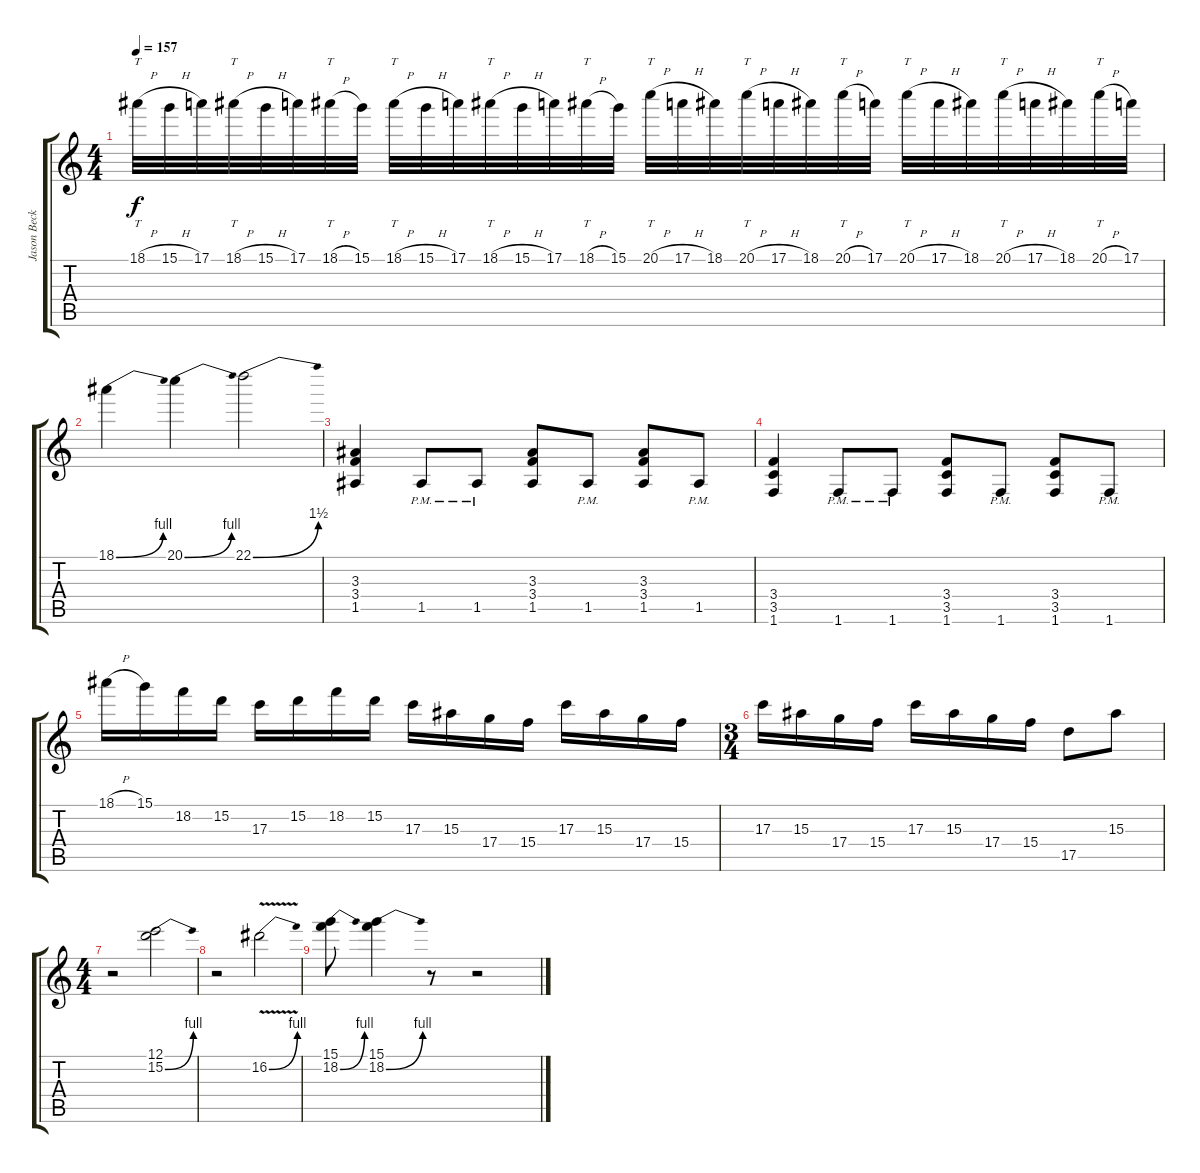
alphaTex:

\track ("Jason Becker" "Jason Beck") {instrument distortionguitar}
\staff {score tabs}
\tuning (E4 B3 G3 D3 A2 E2) {hide}
\ts (4 4)
\tempo 157
\clef g2
\ks c
18.1{h}.32{tt dy f} 15.1{h}.32 17.1.32 18.1{h}.32{tt} 15.1{h}.32 17.1.32 18.1{h}.32{tt} 15.1.32 18.1{h}.32{tt} 15.1{h}.32 17.1.32 18.1{h}.32{tt} 15.1{h}.32 17.1.32 18.1{h}.32{tt} 15.1.32 20.1{h}.32{tt} 17.1{h}.32 18.1.32 20.1{h}.32{tt} 17.1{h}.32 18.1.32 20.1{h}.32{tt} 17.1.32 20.1{h}.32{tt} 17.1{h}.32 18.1.32 20.1{h}.32{tt} 17.1{h}.32 18.1.32 20.1{h}.32{tt} 17.1.32 |
18.1{be (bend 0 0 60 4)}.4 20.1{be (bend 0 0 60 4)}.4 22.1{be (bend 0 0 60 6)}.2 |
(3.3 3.4 1.5).4 1.5{pm}.8 1.5{pm}.8 (3.3 3.4 1.5).8 1.5{pm}.8 (3.3 3.4 1.5).8 1.5{pm}.8 |
(3.4 3.5 1.6).4 1.6{pm}.8 1.6{pm}.8 (3.4 3.5 1.6).8 1.6{pm}.8 (3.4 3.5 1.6).8 1.6{pm}.8 |
18.1{h}.16 15.1.16 18.2.16 15.2.16 17.3.16 15.2.16 18.2.16 15.2.16 17.3.16 15.3.16 17.4.16 15.4.16 17.3.16 15.3.16 17.4.16 15.4.16 |
\ts (3 4)
17.3.16 15.3.16 17.4.16 15.4.16 17.3.16 15.3.16 17.4.16 15.4.16 17.5.8 15.3.8 |
\ts (4 4)
r.2 (12.1 15.2{be (bend 0 0 60 4)}).2 |
r.2 16.2{be (bend 0 0 60 4) v}.2 |
(15.1 18.2{be (bend 0 0 60 4)}).8 (15.1 18.2{be (bend 0 0 60 4)}).4 r.8 r.2
